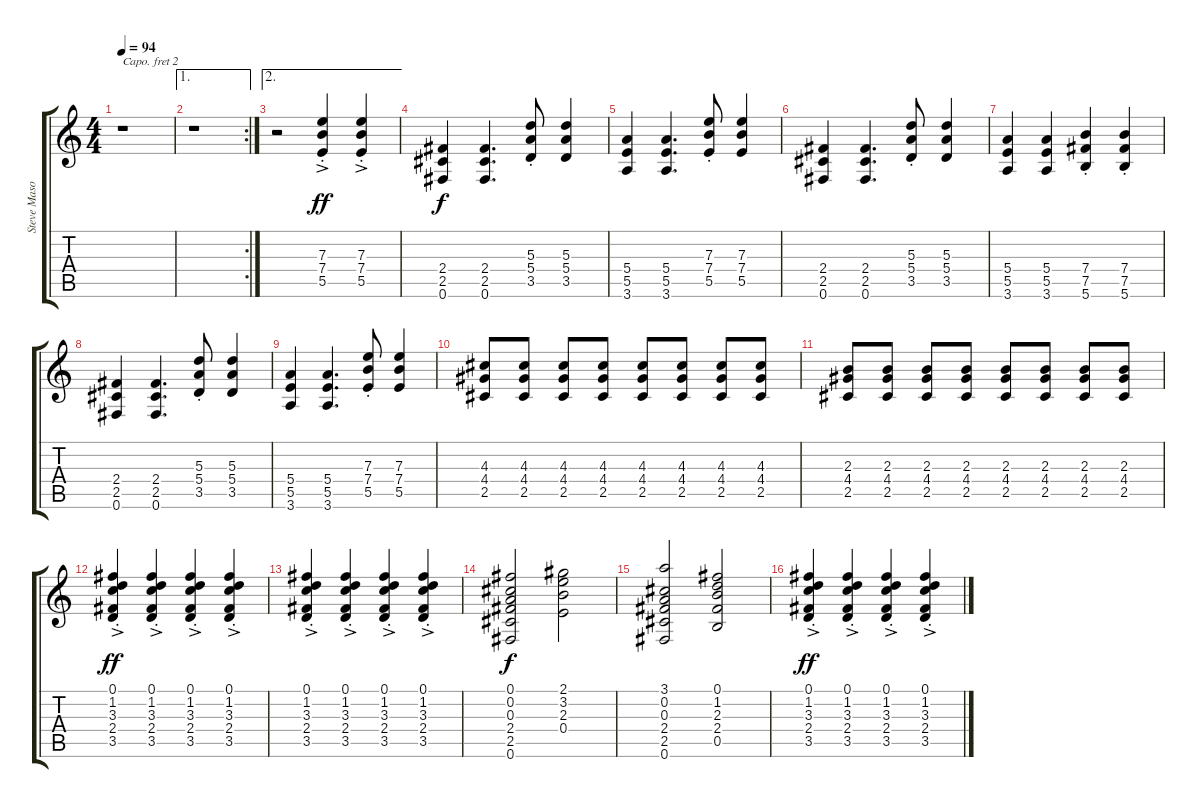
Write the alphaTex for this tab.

\track ("Steve Mason" "Steve Maso") {instrument distortionguitar}
\staff {score tabs}
\capo 2
\tuning (E4 B3 G3 D3 A2 E2) {hide}
\ts (4 4)
\tempo 94
\clef g2
\ks c
r.1{dy f} |
\ae 1
\rc 2
r.1 |
\ae 2
r.2 (7.3{ac st} 7.4{ac st} 5.5{ac st}).4{dy ff} (7.3{ac st} 7.4{ac st} 5.5{ac st}).4 |
(2.4 2.5 0.6).4{dy f} (2.4 2.5 0.6).4{d} (5.3{st} 5.4{st} 3.5{st}).8 (5.3 5.4 3.5).4 |
(5.4 5.5 3.6).4 (5.4 5.5 3.6).4{d} (7.3{st} 7.4{st} 5.5{st}).8 (7.3 7.4 5.5).4 |
(2.4 2.5 0.6).4 (2.4 2.5 0.6).4{d} (5.3{st} 5.4{st} 3.5{st}).8 (5.3 5.4 3.5).4 |
(5.4 5.5 3.6).4 (5.4 5.5 3.6).4 (7.4{st} 7.5{st} 5.6{st}).4 (7.4{st} 7.5{st} 5.6{st}).4 |
(2.4 2.5 0.6).4 (2.4 2.5 0.6).4{d} (5.3{st} 5.4{st} 3.5{st}).8 (5.3 5.4 3.5).4 |
(5.4 5.5 3.6).4 (5.4 5.5 3.6).4{d} (7.3{st} 7.4{st} 5.5{st}).8 (7.3 7.4 5.5).4 |
(4.3 4.4 2.5).8 (4.3 4.4 2.5).8 (4.3 4.4 2.5).8 (4.3 4.4 2.5).8 (4.3 4.4 2.5).8 (4.3 4.4 2.5).8 (4.3 4.4 2.5).8 (4.3 4.4 2.5).8 |
(2.3 4.4 2.5).8 (2.3 4.4 2.5).8 (2.3 4.4 2.5).8 (2.3 4.4 2.5).8 (2.3 4.4 2.5).8 (2.3 4.4 2.5).8 (2.3 4.4 2.5).8 (2.3 4.4 2.5).8 |
(0.1{ac st} 1.2{ac st} 3.3{ac st} 2.4{ac st} 3.5{ac st}).4{dy ff} (0.1{ac st} 1.2{ac st} 3.3{ac st} 2.4{ac st} 3.5{ac st}).4 (0.1{ac st} 1.2{ac st} 3.3{ac st} 2.4{ac st} 3.5{ac st}).4 (0.1{ac st} 1.2{ac st} 3.3{ac st} 2.4{ac st} 3.5{ac st}).4 |
(0.1{ac st} 1.2{ac st} 3.3{ac st} 2.4{ac st} 3.5{ac st}).4 (0.1{ac st} 1.2{ac st} 3.3{ac st} 2.4{ac st} 3.5{ac st}).4 (0.1{ac st} 1.2{ac st} 3.3{ac st} 2.4{ac st} 3.5{ac st}).4 (0.1{ac st} 1.2{ac st} 3.3{ac st} 2.4{ac st} 3.5{ac st}).4 |
(0.1 0.2 0.3 2.4 2.5 0.6).2{dy f} (2.1 3.2 2.3 0.4).2 |
(3.1 0.2 0.3 2.4 2.5 0.6).2 (0.1 1.2 2.3 2.4 0.5).2 |
(0.1{ac st} 1.2{ac st} 3.3{ac st} 2.4{ac st} 3.5{ac st}).4{dy ff} (0.1{ac st} 1.2{ac st} 3.3{ac st} 2.4{ac st} 3.5{ac st}).4 (0.1{ac st} 1.2{ac st} 3.3{ac st} 2.4{ac st} 3.5{ac st}).4 (0.1{ac st} 1.2{ac st} 3.3{ac st} 2.4{ac st} 3.5{ac st}).4
